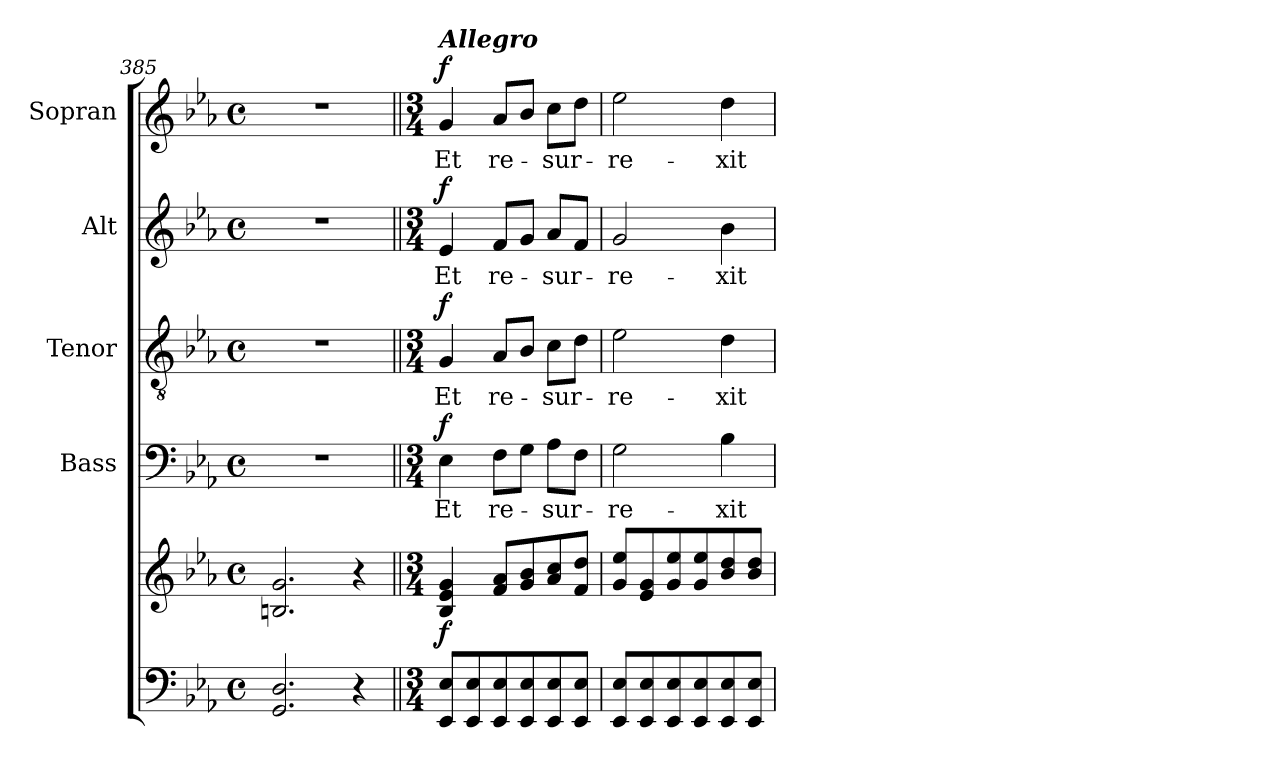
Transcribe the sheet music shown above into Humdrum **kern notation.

**kern	**kern	**dynam	**kern	**text	**dynam	**kern	**text	**dynam	**kern	**text	**dynam	**kern	**text	**dynam
*part5	*part5	*part5	*part4	*part4	*part4	*part3	*part3	*part3	*part2	*part2	*part2	*part1	*part1	*part1
*staff6	*staff5	*staff5/6	*staff4	*staff4	*staff4	*staff3	*staff3	*staff3	*staff2	*staff2	*staff2	*staff1	*staff1	*staff1
*	*	*	*I"Bass	*	*	*I"Tenor	*	*	*I"Alt	*	*	*I"Sopran	*	*
*	*	*	*I'B.	*	*	*I'T.	*	*	*I'A.	*	*	*I'S.	*	*
*clefF4	*clefG2	*	*clefF4	*	*	*clefGv2	*	*	*clefG2	*	*	*clefG2	*	*
*k[b-e-a-]	*k[b-e-a-]	*	*k[b-e-a-]	*	*	*k[b-e-a-]	*	*	*k[b-e-a-]	*	*	*k[b-e-a-]	*	*
*E-:	*E-:	*	*E-:	*	*	*E-:	*	*	*E-:	*	*	*E-:	*	*
*M4/4	*M4/4	*	*M4/4	*	*	*M4/4	*	*	*M4/4	*	*	*M4/4	*	*
*met(c)	*met(c)	*	*met(c)	*	*	*met(c)	*	*	*met(c)	*	*	*met(c)	*	*
=385	=385	=385	=385	=385	=385	=385	=385	=385	=385	=385	=385	=385	=385	=385
2.GG/ 2.D/	2.Bn/ 2.g/	.	1r	.	.	1r	.	.	1r	.	.	1r	.	.
4r	4r	.	.	.	.	.	.	.	.	.	.	.	.	.
!!LO:PB:g=z
=386||	=386||	=386||	=386||	=386||	=386||	=386||	=386||	=386||	=386||	=386||	=386||	=386||	=386||	=386||
*M3/4	*M3/4	*	*M3/4	*	*	*M3/4	*	*	*M3/4	*	*	*M3/4	*	*
!	!	!	!	!	!	!	!	!	!	!	!	!LO:TX:a:Bi:t=Allegro	!	!
!	!	!LO:DY:b	!	!LO:LY:b	!LO:DY:a	!	!LO:LY:b	!LO:DY:a	!	!LO:LY:b	!LO:DY:a	!	!LO:LY:b	!LO:DY:a
8EE-/ 8E-/L	4B-/ 4e-/ 4g/	f	4E-\	Et	f	4G/	Et	f	4e-/	Et	f	4g/	Et	f
8EE-/ 8E-/	.	.	.	.	.	.	.	.	.	.	.	.	.	.
!	!	!	!	!LO:LY:b	!	!	!LO:LY:b	!	!	!LO:LY:b	!	!	!LO:LY:b	!
8EE-/ 8E-/	8f/ 8a-/L	.	8F\L	re-	.	8A-/L	re-	.	8f/L	re-	.	8a-/L	re-	.
8EE-/ 8E-/	8g/ 8b-/	.	8G\J	.	.	8B-/J	.	.	8g/J	.	.	8b-/J	.	.
!	!	!	!	!LO:LY:b	!	!	!LO:LY:b	!	!	!LO:LY:b	!	!	!LO:LY:b	!
8EE-/ 8E-/	8a-/ 8cc/	.	8A-\L	-sur-	.	8c\L	-sur-	.	8a-/L	-sur-	.	8cc\L	-sur-	.
8EE-/ 8E-/J	8f/ 8dd/J	.	8F\J	.	.	8d\J	.	.	8f/J	.	.	8dd\J	.	.
=387	=387	=387	=387	=387	=387	=387	=387	=387	=387	=387	=387	=387	=387	=387
!	!	!	!	!LO:LY:b	!	!	!LO:LY:b	!	!	!LO:LY:b	!	!	!LO:LY:b	!
8EE-/ 8E-/L	8g/ 8ee-/L	.	2G\	-re-	.	2e-\	-re-	.	2g/	-re-	.	2ee-\	-re-	.
8EE-/ 8E-/	8e-/ 8g/	.	.	.	.	.	.	.	.	.	.	.	.	.
8EE-/ 8E-/	8g/ 8ee-/	.	.	.	.	.	.	.	.	.	.	.	.	.
8EE-/ 8E-/	8g/ 8ee-/	.	.	.	.	.	.	.	.	.	.	.	.	.
!	!	!	!	!LO:LY:b	!	!	!LO:LY:b	!	!	!LO:LY:b	!	!	!LO:LY:b	!
8EE-/ 8E-/	8b-/ 8dd/	.	4B-\	-xit	.	4d\	-xit	.	4b-\	-xit	.	4dd\	-xit	.
8EE-/ 8E-/J	8b-/ 8dd/J	.	.	.	.	.	.	.	.	.	.	.	.	.
=	=	=	=	=	=	=	=	=	=	=	=	=	=	=
*-	*-	*-	*-	*-	*-	*-	*-	*-	*-	*-	*-	*-	*-	*-
